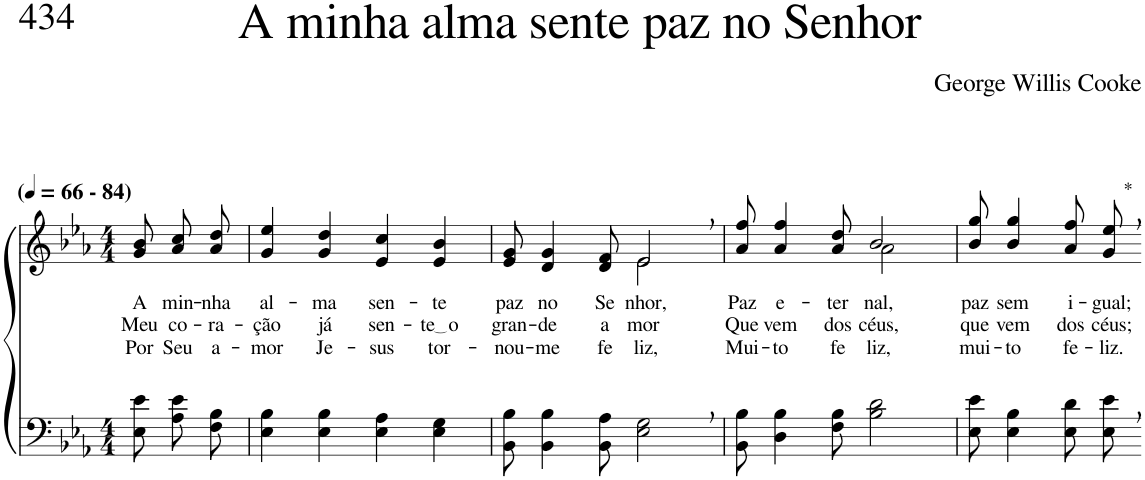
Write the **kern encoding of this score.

**kern	**kern	**text	**text	**text
*part2	*part1	*part1	*part1	*part1
*staff2	*staff1	*staff1	*staff1	*staff1
*I"Parte III e IV	*I"Parte I e II	*	*	*
*clefF4	*clefG2	*	*	*
*Trd2c3	*Trd2c3	*	*	*
*k[b-e-a-]	*k[b-e-a-]	*	*	*
*M4/4	*M4/4	*	*	*
*MM66	*MM66	*	*	*
=1	=1	=1	=1	=1
!	!LO:TX:a:B:t=(	!	!	!
!	!LO:TX:a:B:t=- 84)	!	!	!
!	!	!LO:LY:b	!LO:LY:b	!LO:LY:b
8E-\ 8e-\	8g/ 8b-/	A	Meu	Por
!	!	!LO:LY:b	!LO:LY:b	!LO:LY:b
8A-\ 8e-\L	8a-\ 8cc\L	min-	co-	Seu
!	!	!LO:LY:b	!LO:LY:b	!LO:LY:b
8F\ 8B-\J	8a-\ 8dd\J	-nha	-ra-	a-
=2	=2	=2	=2	=2
!	!	!LO:LY:b	!LO:LY:b	!LO:LY:b
4E-\ 4B-\	4g/ 4ee-/	al-	-ção	-mor
!	!	!LO:LY:b	!LO:LY:b	!LO:LY:b
4E-\ 4B-\	4g/ 4dd/	-ma	já	Je-
!	!	!LO:LY:b	!LO:LY:b	!LO:LY:b
4E-\ 4A-\	4e-/ 4cc/	sen-	sen-	-sus
!	!	!LO:LY:b	!LO:LY:b	!LO:LY:b
4E-\ 4G\	4e-/ 4b-/	-te	te o	tor-
=3	=3	=3	=3	=3
!	!	!LO:LY:b	!LO:LY:b	!LO:LY:b
*	*^	*	*	*
8BB-\ 8B-\	8e-/ 8g/	2ryy	paz	gran-	-nou-
!	!	!	!LO:LY:b	!LO:LY:b	!LO:LY:b
4BB-\ 4B-\	4d/ 4g/	.	no	-de	-me
!	!	!	!LO:LY:b	!LO:LY:b	!LO:LY:b
8BB-\ 8A-\	8d/ 8f/	.	Se-	a-	fe-
!	!	!	!LO:LY:b	!LO:LY:b	!LO:LY:b
2E-\, 2G\,	2e-,/	2e-\	-nhor,	-mor	-liz,
=4	=4	=4	=4	=4	=4
!	!	!	!LO:LY:b	!LO:LY:b	!LO:LY:b
8BB-\ 8B-\	8a-/ 8ff/	2ryy	Paz	Que	Mui-
!	!	!	!LO:LY:b	!LO:LY:b	!LO:LY:b
4D\ 4B-\	4a-/ 4ff/	.	e-	vem	-to
!	!	!	!LO:LY:b	!LO:LY:b	!LO:LY:b
8F\ 8B-\	8a-/ 8dd/	.	-ter-	dos	fe-
!	!	!	!LO:LY:b	!LO:LY:b	!LO:LY:b
2B-\ 2d\	2b-/	2a-\	-nal,	céus,	-liz,
=5	=5	=5	=5	=5	=5
!	!	!	!LO:LY:b	!LO:LY:b	!LO:LY:b
*	*v	*v	*	*	*
8E-\ 8e-\	8b-/ 8gg/	paz	que	mui-
!	!	!LO:LY:b	!LO:LY:b	!LO:LY:b
4E-\ 4B-\	4b-/ 4gg/	sem	vem	-to
!	!	!LO:LY:b	!LO:LY:b	!LO:LY:b
8E-\ 8d\	8a-/ 8ff/	i-	dos	fe-
!	!LO:TX:a:t=*	!	!	!
!	!	!LO:LY:b	!LO:LY:b	!LO:LY:b
8E-\, 8e-\,	8g/, 8ee-/,	-gual;	céus;	-liz.
=-	=-	=-	=-	=-
*-	*-	*-	*-	*-
